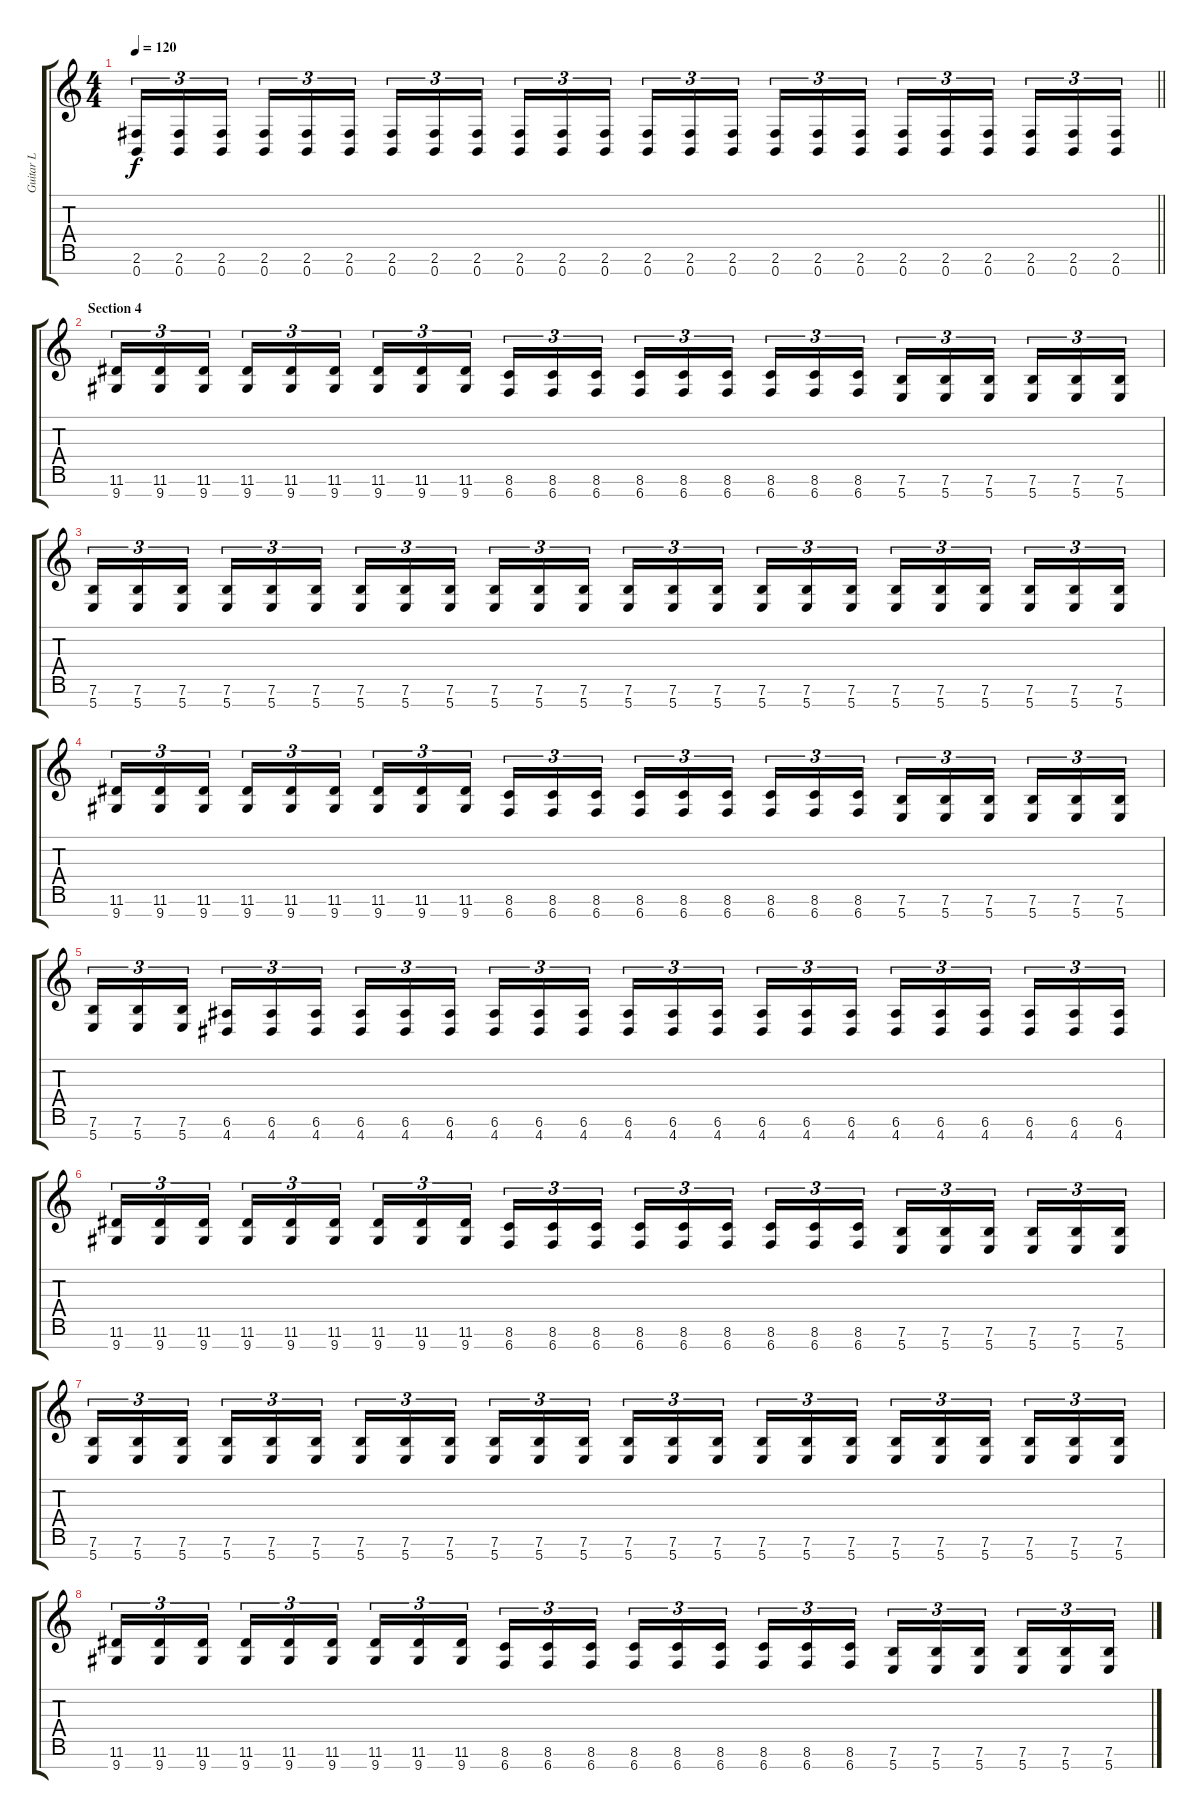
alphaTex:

\track ("Guitar L" "Guitar L") {instrument distortionguitar}
\staff {score tabs}
\tuning (E4 B3 G3 D3 A2 E2 B1) {hide}
\ts (4 4)
\tempo 120
\clef g2
\barLineRight lightlight
\ks c
(2.6 0.7).16{tu (3 2) dy f} (2.6 0.7).16{tu (3 2)} (2.6 0.7).16{tu (3 2) beam splitsecondary} (2.6 0.7).16{tu (3 2)} (2.6 0.7).16{tu (3 2)} (2.6 0.7).16{tu (3 2)} (2.6 0.7).16{tu (3 2)} (2.6 0.7).16{tu (3 2)} (2.6 0.7).16{tu (3 2) beam splitsecondary} (2.6 0.7).16{tu (3 2)} (2.6 0.7).16{tu (3 2)} (2.6 0.7).16{tu (3 2)} (2.6 0.7).16{tu (3 2)} (2.6 0.7).16{tu (3 2)} (2.6 0.7).16{tu (3 2) beam splitsecondary} (2.6 0.7).16{tu (3 2)} (2.6 0.7).16{tu (3 2)} (2.6 0.7).16{tu (3 2)} (2.6 0.7).16{tu (3 2)} (2.6 0.7).16{tu (3 2)} (2.6 0.7).16{tu (3 2) beam splitsecondary} (2.6 0.7).16{tu (3 2)} (2.6 0.7).16{tu (3 2)} (2.6 0.7).16{tu (3 2)} |
\section ("" "Section 4")
(11.6 9.7).16{tu (3 2)} (11.6 9.7).16{tu (3 2)} (11.6 9.7).16{tu (3 2) beam splitsecondary} (11.6 9.7).16{tu (3 2)} (11.6 9.7).16{tu (3 2)} (11.6 9.7).16{tu (3 2)} (11.6 9.7).16{tu (3 2)} (11.6 9.7).16{tu (3 2)} (11.6 9.7).16{tu (3 2) beam splitsecondary} (8.6 6.7).16{tu (3 2)} (8.6 6.7).16{tu (3 2)} (8.6 6.7).16{tu (3 2)} (8.6 6.7).16{tu (3 2)} (8.6 6.7).16{tu (3 2)} (8.6 6.7).16{tu (3 2) beam splitsecondary} (8.6 6.7).16{tu (3 2)} (8.6 6.7).16{tu (3 2)} (8.6 6.7).16{tu (3 2)} (7.6 5.7).16{tu (3 2)} (7.6 5.7).16{tu (3 2)} (7.6 5.7).16{tu (3 2) beam splitsecondary} (7.6 5.7).16{tu (3 2)} (7.6 5.7).16{tu (3 2)} (7.6 5.7).16{tu (3 2)} |
(7.6 5.7).16{tu (3 2)} (7.6 5.7).16{tu (3 2)} (7.6 5.7).16{tu (3 2) beam splitsecondary} (7.6 5.7).16{tu (3 2)} (7.6 5.7).16{tu (3 2)} (7.6 5.7).16{tu (3 2)} (7.6 5.7).16{tu (3 2)} (7.6 5.7).16{tu (3 2)} (7.6 5.7).16{tu (3 2) beam splitsecondary} (7.6 5.7).16{tu (3 2)} (7.6 5.7).16{tu (3 2)} (7.6 5.7).16{tu (3 2)} (7.6 5.7).16{tu (3 2)} (7.6 5.7).16{tu (3 2)} (7.6 5.7).16{tu (3 2) beam splitsecondary} (7.6 5.7).16{tu (3 2)} (7.6 5.7).16{tu (3 2)} (7.6 5.7).16{tu (3 2)} (7.6 5.7).16{tu (3 2)} (7.6 5.7).16{tu (3 2)} (7.6 5.7).16{tu (3 2) beam splitsecondary} (7.6 5.7).16{tu (3 2)} (7.6 5.7).16{tu (3 2)} (7.6 5.7).16{tu (3 2)} |
(11.6 9.7).16{tu (3 2)} (11.6 9.7).16{tu (3 2)} (11.6 9.7).16{tu (3 2) beam splitsecondary} (11.6 9.7).16{tu (3 2)} (11.6 9.7).16{tu (3 2)} (11.6 9.7).16{tu (3 2)} (11.6 9.7).16{tu (3 2)} (11.6 9.7).16{tu (3 2)} (11.6 9.7).16{tu (3 2) beam splitsecondary} (8.6 6.7).16{tu (3 2)} (8.6 6.7).16{tu (3 2)} (8.6 6.7).16{tu (3 2)} (8.6 6.7).16{tu (3 2)} (8.6 6.7).16{tu (3 2)} (8.6 6.7).16{tu (3 2) beam splitsecondary} (8.6 6.7).16{tu (3 2)} (8.6 6.7).16{tu (3 2)} (8.6 6.7).16{tu (3 2)} (7.6 5.7).16{tu (3 2)} (7.6 5.7).16{tu (3 2)} (7.6 5.7).16{tu (3 2) beam splitsecondary} (7.6 5.7).16{tu (3 2)} (7.6 5.7).16{tu (3 2)} (7.6 5.7).16{tu (3 2)} |
(7.6 5.7).16{tu (3 2)} (7.6 5.7).16{tu (3 2)} (7.6 5.7).16{tu (3 2) beam splitsecondary} (6.6 4.7).16{tu (3 2)} (6.6 4.7).16{tu (3 2)} (6.6 4.7).16{tu (3 2)} (6.6 4.7).16{tu (3 2)} (6.6 4.7).16{tu (3 2)} (6.6 4.7).16{tu (3 2) beam splitsecondary} (6.6 4.7).16{tu (3 2)} (6.6 4.7).16{tu (3 2)} (6.6 4.7).16{tu (3 2)} (6.6 4.7).16{tu (3 2)} (6.6 4.7).16{tu (3 2)} (6.6 4.7).16{tu (3 2) beam splitsecondary} (6.6 4.7).16{tu (3 2)} (6.6 4.7).16{tu (3 2)} (6.6 4.7).16{tu (3 2)} (6.6 4.7).16{tu (3 2)} (6.6 4.7).16{tu (3 2)} (6.6 4.7).16{tu (3 2) beam splitsecondary} (6.6 4.7).16{tu (3 2)} (6.6 4.7).16{tu (3 2)} (6.6 4.7).16{tu (3 2)} |
(11.6 9.7).16{tu (3 2)} (11.6 9.7).16{tu (3 2)} (11.6 9.7).16{tu (3 2) beam splitsecondary} (11.6 9.7).16{tu (3 2)} (11.6 9.7).16{tu (3 2)} (11.6 9.7).16{tu (3 2)} (11.6 9.7).16{tu (3 2)} (11.6 9.7).16{tu (3 2)} (11.6 9.7).16{tu (3 2) beam splitsecondary} (8.6 6.7).16{tu (3 2)} (8.6 6.7).16{tu (3 2)} (8.6 6.7).16{tu (3 2)} (8.6 6.7).16{tu (3 2)} (8.6 6.7).16{tu (3 2)} (8.6 6.7).16{tu (3 2) beam splitsecondary} (8.6 6.7).16{tu (3 2)} (8.6 6.7).16{tu (3 2)} (8.6 6.7).16{tu (3 2)} (7.6 5.7).16{tu (3 2)} (7.6 5.7).16{tu (3 2)} (7.6 5.7).16{tu (3 2) beam splitsecondary} (7.6 5.7).16{tu (3 2)} (7.6 5.7).16{tu (3 2)} (7.6 5.7).16{tu (3 2)} |
(7.6 5.7).16{tu (3 2)} (7.6 5.7).16{tu (3 2)} (7.6 5.7).16{tu (3 2) beam splitsecondary} (7.6 5.7).16{tu (3 2)} (7.6 5.7).16{tu (3 2)} (7.6 5.7).16{tu (3 2)} (7.6 5.7).16{tu (3 2)} (7.6 5.7).16{tu (3 2)} (7.6 5.7).16{tu (3 2) beam splitsecondary} (7.6 5.7).16{tu (3 2)} (7.6 5.7).16{tu (3 2)} (7.6 5.7).16{tu (3 2)} (7.6 5.7).16{tu (3 2)} (7.6 5.7).16{tu (3 2)} (7.6 5.7).16{tu (3 2) beam splitsecondary} (7.6 5.7).16{tu (3 2)} (7.6 5.7).16{tu (3 2)} (7.6 5.7).16{tu (3 2)} (7.6 5.7).16{tu (3 2)} (7.6 5.7).16{tu (3 2)} (7.6 5.7).16{tu (3 2) beam splitsecondary} (7.6 5.7).16{tu (3 2)} (7.6 5.7).16{tu (3 2)} (7.6 5.7).16{tu (3 2)} |
(11.6 9.7).16{tu (3 2)} (11.6 9.7).16{tu (3 2)} (11.6 9.7).16{tu (3 2) beam splitsecondary} (11.6 9.7).16{tu (3 2)} (11.6 9.7).16{tu (3 2)} (11.6 9.7).16{tu (3 2)} (11.6 9.7).16{tu (3 2)} (11.6 9.7).16{tu (3 2)} (11.6 9.7).16{tu (3 2) beam splitsecondary} (8.6 6.7).16{tu (3 2)} (8.6 6.7).16{tu (3 2)} (8.6 6.7).16{tu (3 2)} (8.6 6.7).16{tu (3 2)} (8.6 6.7).16{tu (3 2)} (8.6 6.7).16{tu (3 2) beam splitsecondary} (8.6 6.7).16{tu (3 2)} (8.6 6.7).16{tu (3 2)} (8.6 6.7).16{tu (3 2)} (7.6 5.7).16{tu (3 2)} (7.6 5.7).16{tu (3 2)} (7.6 5.7).16{tu (3 2) beam splitsecondary} (7.6 5.7).16{tu (3 2)} (7.6 5.7).16{tu (3 2)} (7.6 5.7).16{tu (3 2)}
